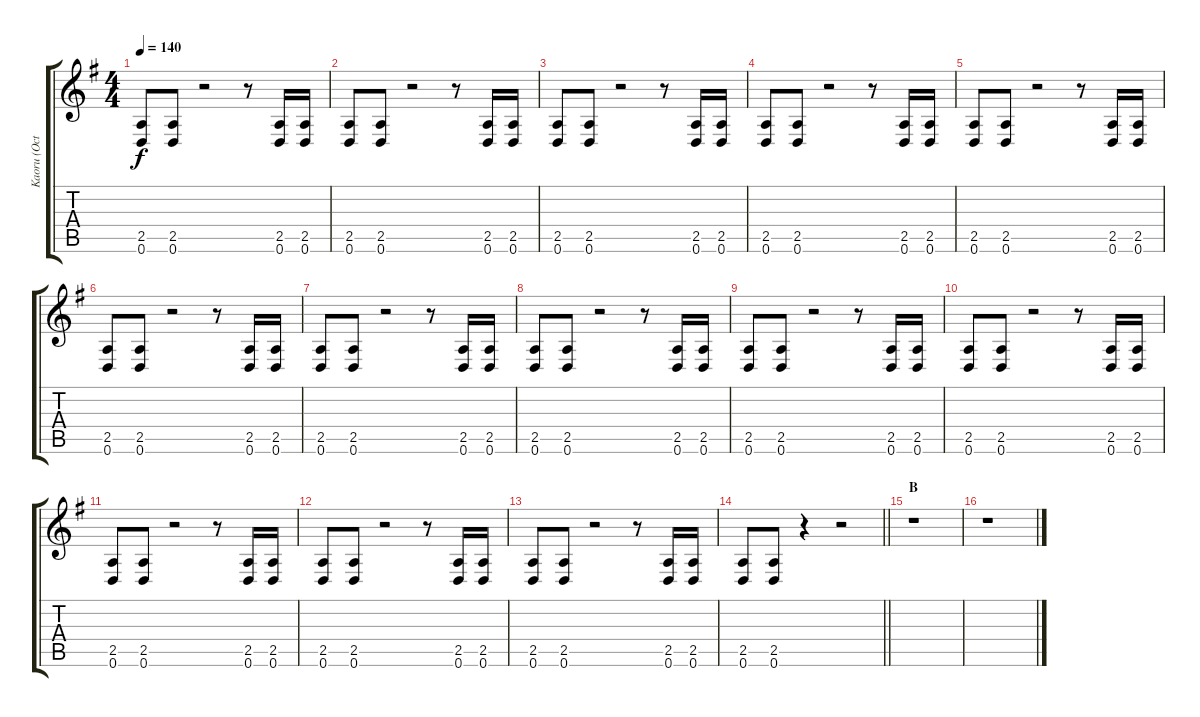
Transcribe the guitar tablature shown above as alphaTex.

\track ("Kaoru (Octave effects)" "Kaoru (Oct") {instrument overdrivenguitar}
\staff {score tabs}
\tuning (D4 A3 F3 C3 G2 D2) {hide}
\ts (4 4)
\tempo 140
\clef g2
\ks g
(2.5 0.6).8{dy f} (2.5 0.6).8 r.2 r.8 (2.5 0.6).16 (2.5 0.6).16 |
(2.5 0.6).8 (2.5 0.6).8 r.2 r.8 (2.5 0.6).16 (2.5 0.6).16 |
(2.5 0.6).8 (2.5 0.6).8 r.2 r.8 (2.5 0.6).16 (2.5 0.6).16 |
(2.5 0.6).8 (2.5 0.6).8 r.2 r.8 (2.5 0.6).16 (2.5 0.6).16 |
(2.5 0.6).8 (2.5 0.6).8 r.2 r.8 (2.5 0.6).16 (2.5 0.6).16 |
(2.5 0.6).8 (2.5 0.6).8 r.2 r.8 (2.5 0.6).16 (2.5 0.6).16 |
(2.5 0.6).8 (2.5 0.6).8 r.2 r.8 (2.5 0.6).16 (2.5 0.6).16 |
(2.5 0.6).8 (2.5 0.6).8 r.2 r.8 (2.5 0.6).16 (2.5 0.6).16 |
(2.5 0.6).8 (2.5 0.6).8 r.2 r.8 (2.5 0.6).16 (2.5 0.6).16 |
(2.5 0.6).8 (2.5 0.6).8 r.2 r.8 (2.5 0.6).16 (2.5 0.6).16 |
(2.5 0.6).8 (2.5 0.6).8 r.2 r.8 (2.5 0.6).16 (2.5 0.6).16 |
(2.5 0.6).8 (2.5 0.6).8 r.2 r.8 (2.5 0.6).16 (2.5 0.6).16 |
(2.5 0.6).8 (2.5 0.6).8 r.2 r.8 (2.5 0.6).16 (2.5 0.6).16 |
\barLineRight lightlight
(2.5 0.6).8 (2.5 0.6).8 r.4 r.2 |
\section ("" "B")
r.1 |
r.1
